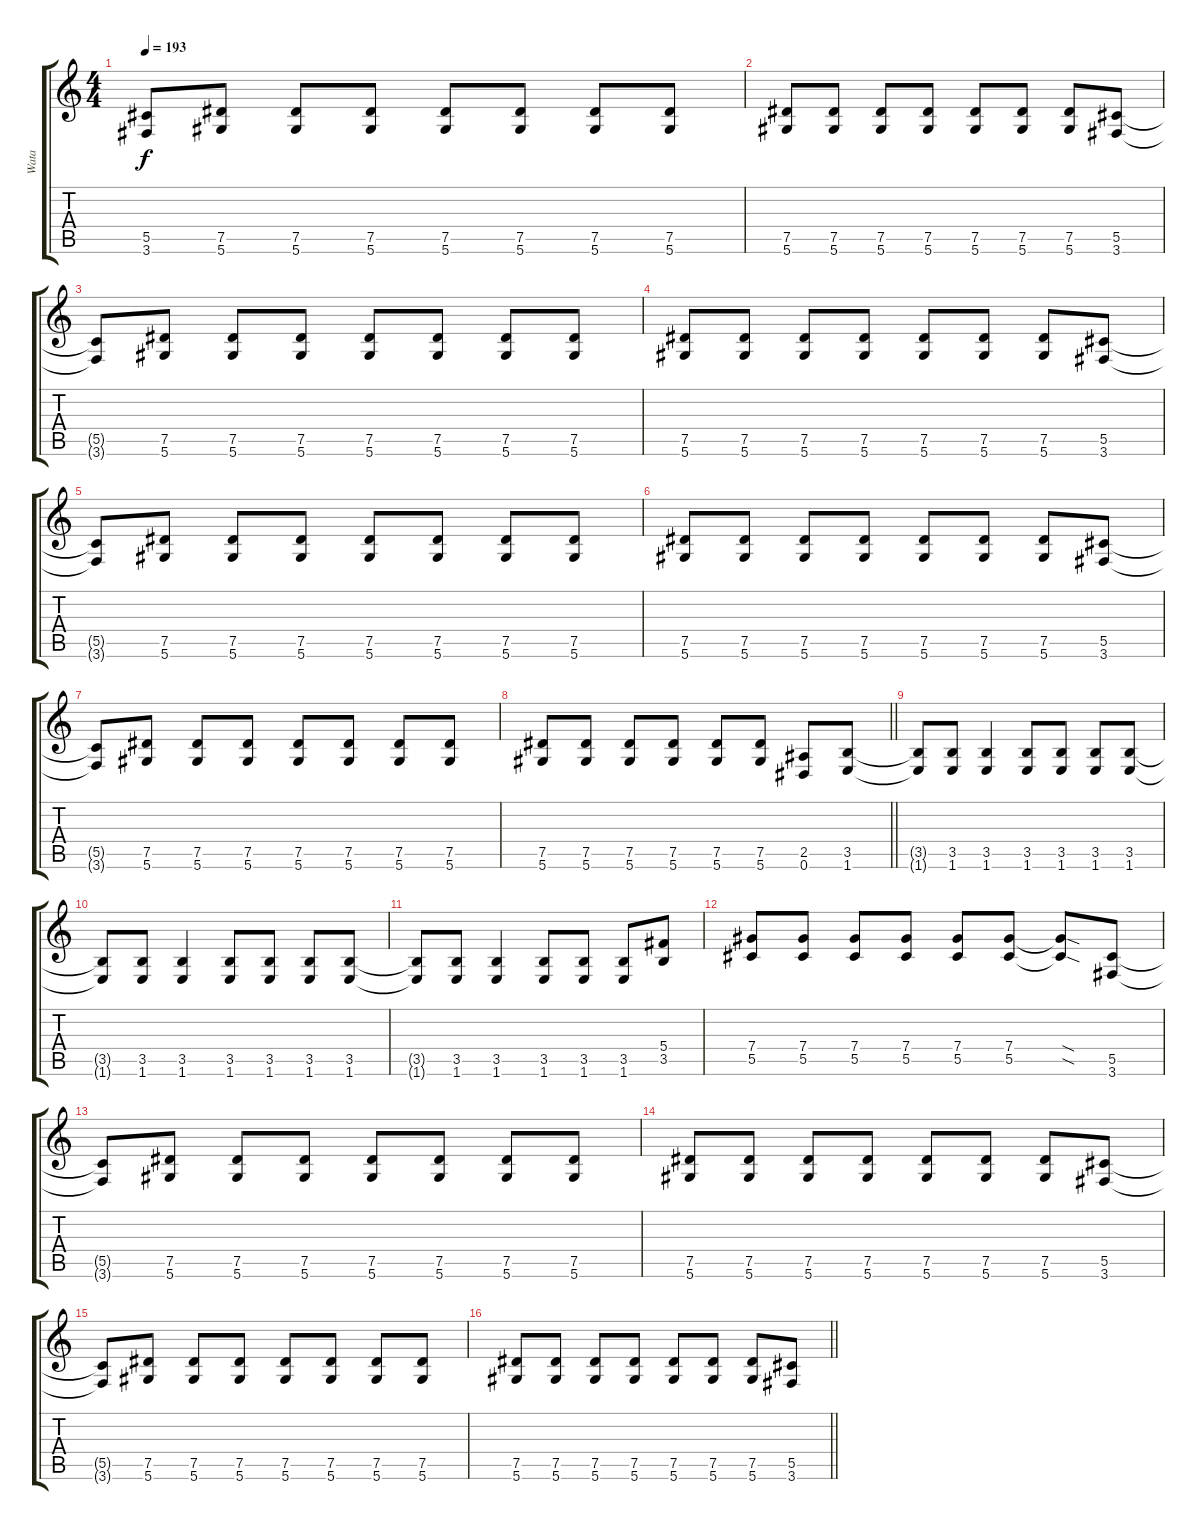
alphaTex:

\track ("Wata" "Wata") {instrument distortionguitar}
\staff {score tabs}
\tuning (Eb4 Bb3 Gb3 Db3 Ab2 Eb2) {hide}
\ts (4 4)
\tempo 193
\clef g2
\ks c
(5.5{t} 3.6{t}).8{dy f} (7.5 5.6).8 (7.5 5.6).8 (7.5 5.6).8 (7.5 5.6).8 (7.5 5.6).8 (7.5 5.6).8 (7.5 5.6).8 |
(7.5 5.6).8 (7.5 5.6).8 (7.5 5.6).8 (7.5 5.6).8 (7.5 5.6).8 (7.5 5.6).8 (7.5 5.6).8 (5.5 3.6).8 |
(5.5{t} 3.6{t}).8 (7.5 5.6).8 (7.5 5.6).8 (7.5 5.6).8 (7.5 5.6).8 (7.5 5.6).8 (7.5 5.6).8 (7.5 5.6).8 |
(7.5 5.6).8 (7.5 5.6).8 (7.5 5.6).8 (7.5 5.6).8 (7.5 5.6).8 (7.5 5.6).8 (7.5 5.6).8 (5.5 3.6).8 |
(5.5{t} 3.6{t}).8 (7.5 5.6).8 (7.5 5.6).8 (7.5 5.6).8 (7.5 5.6).8 (7.5 5.6).8 (7.5 5.6).8 (7.5 5.6).8 |
(7.5 5.6).8 (7.5 5.6).8 (7.5 5.6).8 (7.5 5.6).8 (7.5 5.6).8 (7.5 5.6).8 (7.5 5.6).8 (5.5 3.6).8 |
(5.5{t} 3.6{t}).8 (7.5 5.6).8 (7.5 5.6).8 (7.5 5.6).8 (7.5 5.6).8 (7.5 5.6).8 (7.5 5.6).8 (7.5 5.6).8 |
\barLineRight lightlight
(7.5 5.6).8 (7.5 5.6).8 (7.5 5.6).8 (7.5 5.6).8 (7.5 5.6).8 (7.5 5.6).8 (2.5 0.6).8 (3.5 1.6).8 |
\section ("" "")
(3.5{t} 1.6{t}).8 (3.5 1.6).8 (3.5 1.6).4 (3.5 1.6).8 (3.5 1.6).8 (3.5 1.6).8 (3.5 1.6).8 |
(3.5{t} 1.6{t}).8 (3.5 1.6).8 (3.5 1.6).4 (3.5 1.6).8 (3.5 1.6).8 (3.5 1.6).8 (3.5 1.6).8 |
(3.5{t} 1.6{t}).8 (3.5 1.6).8 (3.5 1.6).4 (3.5 1.6).8 (3.5 1.6).8 (3.5 1.6).8 (5.4 3.5).8 |
(7.4 5.5).8 (7.4 5.5).8 (7.4 5.5).8 (7.4 5.5).8 (7.4 5.5).8 (7.4 5.5).8 (7.4{sod t} 5.5{sod t}).8 (5.5 3.6).8 |
(5.5{t} 3.6{t}).8 (7.5 5.6).8 (7.5 5.6).8 (7.5 5.6).8 (7.5 5.6).8 (7.5 5.6).8 (7.5 5.6).8 (7.5 5.6).8 |
(7.5 5.6).8 (7.5 5.6).8 (7.5 5.6).8 (7.5 5.6).8 (7.5 5.6).8 (7.5 5.6).8 (7.5 5.6).8 (5.5 3.6).8 |
(5.5{t} 3.6{t}).8 (7.5 5.6).8 (7.5 5.6).8 (7.5 5.6).8 (7.5 5.6).8 (7.5 5.6).8 (7.5 5.6).8 (7.5 5.6).8 |
\barLineRight lightlight
(7.5 5.6).8 (7.5 5.6).8 (7.5 5.6).8 (7.5 5.6).8 (7.5 5.6).8 (7.5 5.6).8 (7.5 5.6).8 (5.5 3.6).8
